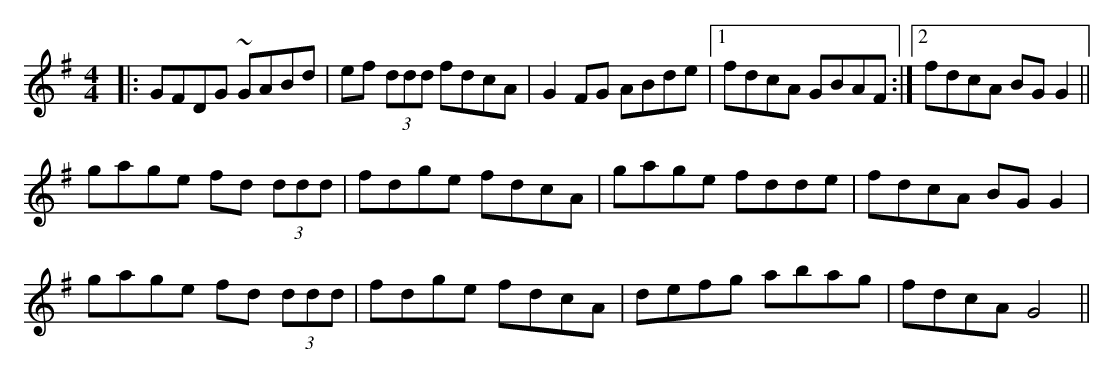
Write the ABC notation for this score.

X:1
M:4/4
K:G
|:GFDG ~GABd|ef (3ddd fdcA|G2FG ABde|1 fdcA GBAF:|2 fdcA BGG2||
gage fd (3ddd|fdge fdcA|gage fdde|fdcA BGG2|
gage fd (3ddd|fdge fdcA|defg abag|fdcA G4||
